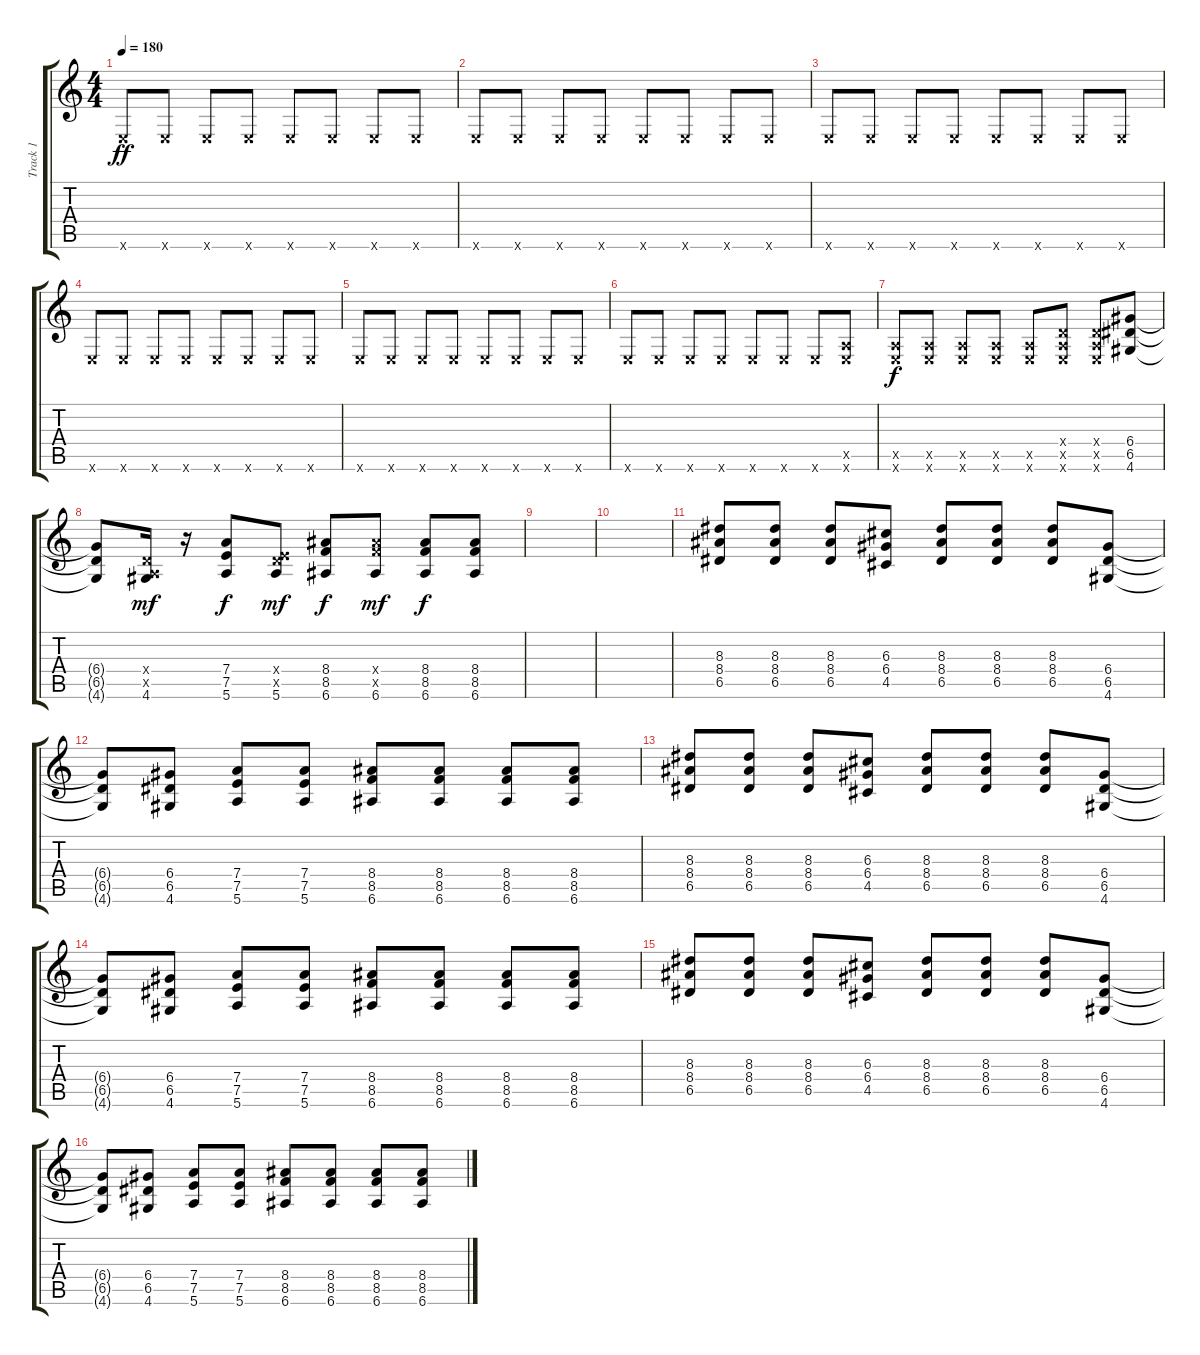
\track ("Track 1" "Track 1") {instrument distortionguitar}
\staff {score tabs}
\tuning (E4 B3 G3 D3 A2 E2) {hide}
\ts (4 4)
\tempo 180
\clef g2
\ks c
0.6{x}.8{dy ff} 0.6{x}.8 0.6{x}.8 0.6{x}.8 0.6{x}.8 0.6{x}.8 0.6{x}.8 0.6{x}.8 |
0.6{x}.8 0.6{x}.8 0.6{x}.8 0.6{x}.8 0.6{x}.8 0.6{x}.8 0.6{x}.8 0.6{x}.8 |
0.6{x}.8 0.6{x}.8 0.6{x}.8 0.6{x}.8 0.6{x}.8 0.6{x}.8 0.6{x}.8 0.6{x}.8 |
0.6{x}.8 0.6{x}.8 0.6{x}.8 0.6{x}.8 0.6{x}.8 0.6{x}.8 0.6{x}.8 0.6{x}.8 |
0.6{x}.8 0.6{x}.8 0.6{x}.8 0.6{x}.8 0.6{x}.8 0.6{x}.8 0.6{x}.8 0.6{x}.8 |
0.6{x}.8 0.6{x}.8 0.6{x}.8 0.6{x}.8 0.6{x}.8 0.6{x}.8 0.6{x}.8 (0.5{x} 0.6{x}).8 |
(0.5{x} 0.6{x}).8{dy f} (0.5{x} 0.6{x}).8 (0.5{x} 0.6{x}).8 (0.5{x} 0.6{x}).8 (0.5{x} 0.6{x}).8 (0.4{x} 0.5{x} 0.6{x}).8 (0.4{x} 0.5{x} 0.6{x}).8 (6.4 6.5 4.6).8 |
(6.4{t} 6.5{t} 4.6{t}).8 (0.4{x} 0.5{x} 4.6).16{dy mf} r.16 (7.4 7.5 5.6).8{dy f} (0.4{x} 7.5{x} 5.6).8{dy mf} (8.4 8.5 6.6).8{dy f} (8.4{x} 8.5{x} 6.6).8{dy mf} (8.4 8.5 6.6).8{dy f} (8.4 8.5 6.6).8 |
|
|
(8.3 8.4 6.5).8 (8.3 8.4 6.5).8 (8.3 8.4 6.5).8 (6.3 6.4 4.5).8 (8.3 8.4 6.5).8 (8.3 8.4 6.5).8 (8.3 8.4 6.5).8 (6.4 6.5 4.6).8 |
(6.4{t} 6.5{t} 4.6{t}).8 (6.4 6.5 4.6).8 (7.4 7.5 5.6).8 (7.4 7.5 5.6).8 (8.4 8.5 6.6).8 (8.4 8.5 6.6).8 (8.4 8.5 6.6).8 (8.4 8.5 6.6).8 |
(8.3 8.4 6.5).8 (8.3 8.4 6.5).8 (8.3 8.4 6.5).8 (6.3 6.4 4.5).8 (8.3 8.4 6.5).8 (8.3 8.4 6.5).8 (8.3 8.4 6.5).8 (6.4 6.5 4.6).8 |
(6.4{t} 6.5{t} 4.6{t}).8 (6.4 6.5 4.6).8 (7.4 7.5 5.6).8 (7.4 7.5 5.6).8 (8.4 8.5 6.6).8 (8.4 8.5 6.6).8 (8.4 8.5 6.6).8 (8.4 8.5 6.6).8 |
(8.3 8.4 6.5).8 (8.3 8.4 6.5).8 (8.3 8.4 6.5).8 (6.3 6.4 4.5).8 (8.3 8.4 6.5).8 (8.3 8.4 6.5).8 (8.3 8.4 6.5).8 (6.4 6.5 4.6).8 |
(6.4{t} 6.5{t} 4.6{t}).8 (6.4 6.5 4.6).8 (7.4 7.5 5.6).8 (7.4 7.5 5.6).8 (8.4 8.5 6.6).8 (8.4 8.5 6.6).8 (8.4 8.5 6.6).8 (8.4 8.5 6.6).8
